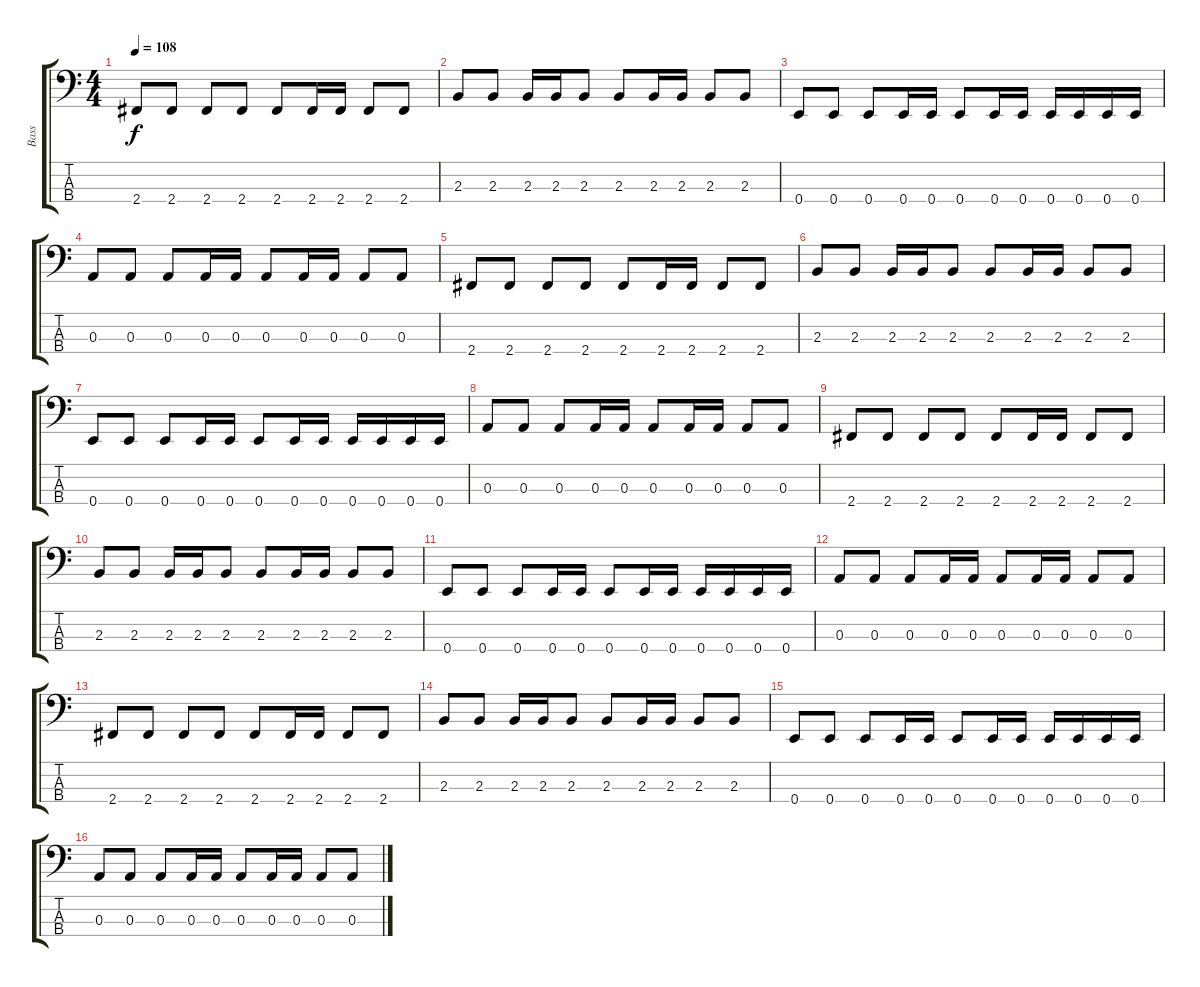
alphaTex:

\track ("Bass" "Bass") {instrument electricbasspick}
\staff {score tabs}
\tuning (G2 D2 A1 E1) {hide}
\ts (4 4)
\tempo 108
\clef f4
\ks c
2.4.8{dy f} 2.4.8 2.4.8 2.4.8 2.4.8 2.4.16 2.4.16 2.4.8 2.4.8 |
2.3.8 2.3.8 2.3.16 2.3.16 2.3.8 2.3.8 2.3.16 2.3.16 2.3.8 2.3.8 |
0.4.8 0.4.8 0.4.8 0.4.16 0.4.16 0.4.8 0.4.16 0.4.16 0.4.16 0.4.16 0.4.16 0.4.16 |
0.3.8 0.3.8 0.3.8 0.3.16 0.3.16 0.3.8 0.3.16 0.3.16 0.3.8 0.3.8 |
2.4.8 2.4.8 2.4.8 2.4.8 2.4.8 2.4.16 2.4.16 2.4.8 2.4.8 |
2.3.8 2.3.8 2.3.16 2.3.16 2.3.8 2.3.8 2.3.16 2.3.16 2.3.8 2.3.8 |
0.4.8 0.4.8 0.4.8 0.4.16 0.4.16 0.4.8 0.4.16 0.4.16 0.4.16 0.4.16 0.4.16 0.4.16 |
0.3.8 0.3.8 0.3.8 0.3.16 0.3.16 0.3.8 0.3.16 0.3.16 0.3.8 0.3.8 |
2.4.8 2.4.8 2.4.8 2.4.8 2.4.8 2.4.16 2.4.16 2.4.8 2.4.8 |
2.3.8 2.3.8 2.3.16 2.3.16 2.3.8 2.3.8 2.3.16 2.3.16 2.3.8 2.3.8 |
0.4.8 0.4.8 0.4.8 0.4.16 0.4.16 0.4.8 0.4.16 0.4.16 0.4.16 0.4.16 0.4.16 0.4.16 |
0.3.8 0.3.8 0.3.8 0.3.16 0.3.16 0.3.8 0.3.16 0.3.16 0.3.8 0.3.8 |
2.4.8 2.4.8 2.4.8 2.4.8 2.4.8 2.4.16 2.4.16 2.4.8 2.4.8 |
2.3.8 2.3.8 2.3.16 2.3.16 2.3.8 2.3.8 2.3.16 2.3.16 2.3.8 2.3.8 |
0.4.8 0.4.8 0.4.8 0.4.16 0.4.16 0.4.8 0.4.16 0.4.16 0.4.16 0.4.16 0.4.16 0.4.16 |
0.3.8 0.3.8 0.3.8 0.3.16 0.3.16 0.3.8 0.3.16 0.3.16 0.3.8 0.3.8
